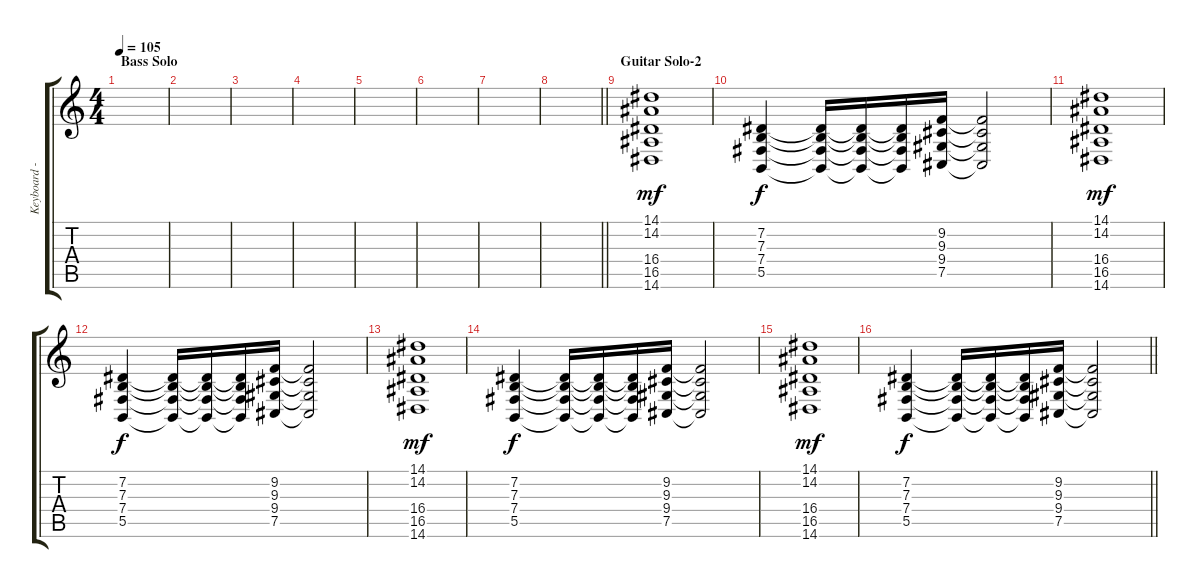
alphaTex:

\track ("Keyboard - Shams" "Keyboard -") {instrument stringensemble1}
\staff {score tabs}
\tuning (Db4 Ab3 E3 B2 Gb2 Db2) {hide}
\ts (4 4)
\section ("" "Bass Solo")
\tempo 105
\clef g2
\ks c
|
|
|
|
|
|
|
\barLineRight lightlight
|
\section ("" "Guitar Solo-2")
(14.1 14.2 16.4 16.5 14.6).1{dy mf} |
(7.2 7.3 7.4 5.5).4{dy f} (7.2{t} 7.3{t} 7.4{t} 5.5{t}).16 (7.2{t} 7.3{t} 7.4{t} 5.5{t}).16 (7.2{t} 7.3{t} 7.4{t} 5.5{t}).16 (9.2 9.3 9.4 7.5).16 (9.2{t} 9.3{t} 9.4{t} 7.5{t}).2 |
(14.1 14.2 16.4 16.5 14.6).1{dy mf} |
(7.2 7.3 7.4 5.5).4{dy f} (7.2{t} 7.3{t} 7.4{t} 5.5{t}).16 (7.2{t} 7.3{t} 7.4{t} 5.5{t}).16 (7.2{t} 7.3{t} 7.4{t} 5.5{t}).16 (9.2 9.3 9.4 7.5).16 (9.2{t} 9.3{t} 9.4{t} 7.5{t}).2 |
(14.1 14.2 16.4 16.5 14.6).1{dy mf} |
(7.2 7.3 7.4 5.5).4{dy f} (7.2{t} 7.3{t} 7.4{t} 5.5{t}).16 (7.2{t} 7.3{t} 7.4{t} 5.5{t}).16 (7.2{t} 7.3{t} 7.4{t} 5.5{t}).16 (9.2 9.3 9.4 7.5).16 (9.2{t} 9.3{t} 9.4{t} 7.5{t}).2 |
(14.1 14.2 16.4 16.5 14.6).1{dy mf} |
\barLineRight lightlight
(7.2 7.3 7.4 5.5).4{dy f} (7.2{t} 7.3{t} 7.4{t} 5.5{t}).16 (7.2{t} 7.3{t} 7.4{t} 5.5{t}).16 (7.2{t} 7.3{t} 7.4{t} 5.5{t}).16 (9.2 9.3 9.4 7.5).16 (9.2{t} 9.3{t} 9.4{t} 7.5{t}).2
